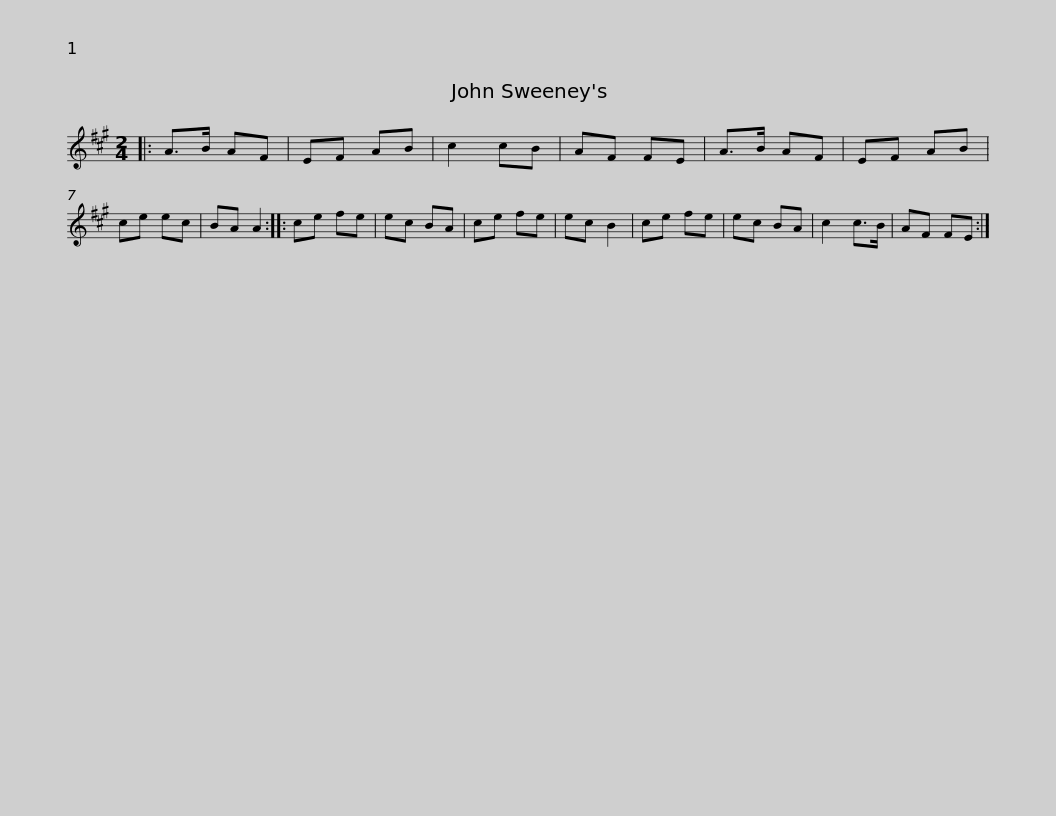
X:1
L:1/8
M:2/4
I:linebreak $
K:A
V:1 treble
V:1
|: A>B AF | EF AB | c2 cB | AF FE | A>B AF | %5
 EF AB | ce ec | BA A2 :: ce fe | ec BA |$ %10
 ce fe | ec B2 | ce fe | ec BA | c2 c>B | %15
 AF FE :| %16
